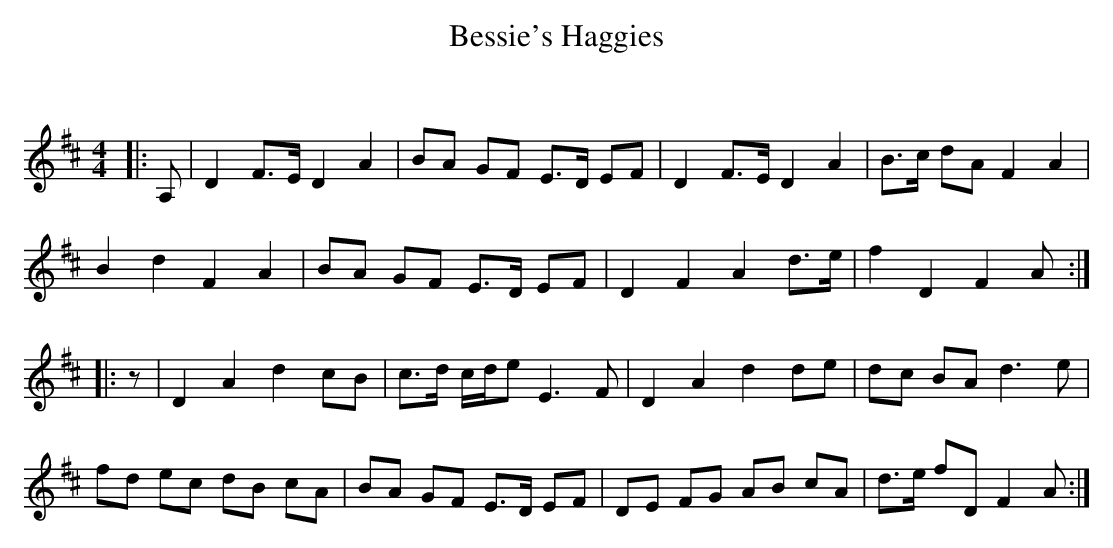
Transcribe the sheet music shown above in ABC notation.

X:1
T: Bessie's Haggies
C:
Q:232
K:D
M:4/4
L:1/16
|:A,2|D4 F3E D4A4|B2A2 G2F2 E3D E2F2|D4 F3E D4A4|B3c d2A2 F4A4|
B4d4 F4A4|B2A2 G2F2 E3D E2F2|D4F4 A4 d3e|f4D4 F4A2:|
|:z2|D4A4 d4 c2B2|c3d cde2 E6F2|D4A4 d4 d2e2|d2c2 B2A2 d6e2|
f2d2 e2c2 d2B2 c2A2|B2A2 G2F2 E3D E2F2|D2E2 F2G2 A2B2 c2A2|d3e f2D2 F4A2:|
